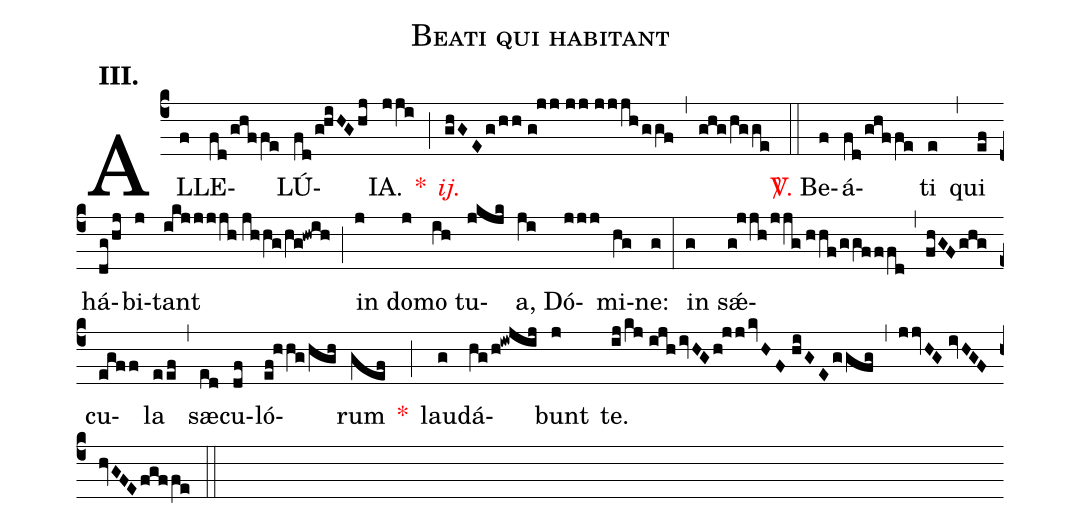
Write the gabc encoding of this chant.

name:Beati qui habitant;
mode:III.;
office-part:Alleluia;
%%
(c4) AL(f)LE(fd/ghffe)LÚ(fd/g!hiHG/hj)IA.(jji) <v>\red{*}</v>(;) <v>\redit{ij.}</v>(ghGEg/hh//g!jj//jj//jjjh/ggf) (,) (ghg/hgge) (::) <v>\red{\Vbar.}</v> Be(f)á(fd/ghffe)ti(e) (,) qui(ef) há(dg/hj)bi(j)tant(ikj/jjjh//jhhg/hg!hwih) (;) in(j) do(j)mo(ih) tu(jkjk)a,(ji) Dó(jjj)mi(hg)ne:(g) (:) in(g) s<sp>'ae</sp>(g!jjh/jjg//hhf/ggfffd,fhGF/ghg)cu(egff)la(eef) (,) sæ(ed)cu(df)ló(ef!hhg/hgh)rum(gef) <v>\red{*}</v>(;) lau(g)dá(hg/h!iwjij)bunt(j) te.(ij/kj//ijh/ivHG/h!jj/kvHF//hiGE/ggfg) (,) (jjvHG//ivHGF//hvGFE/fgffe) (::)
